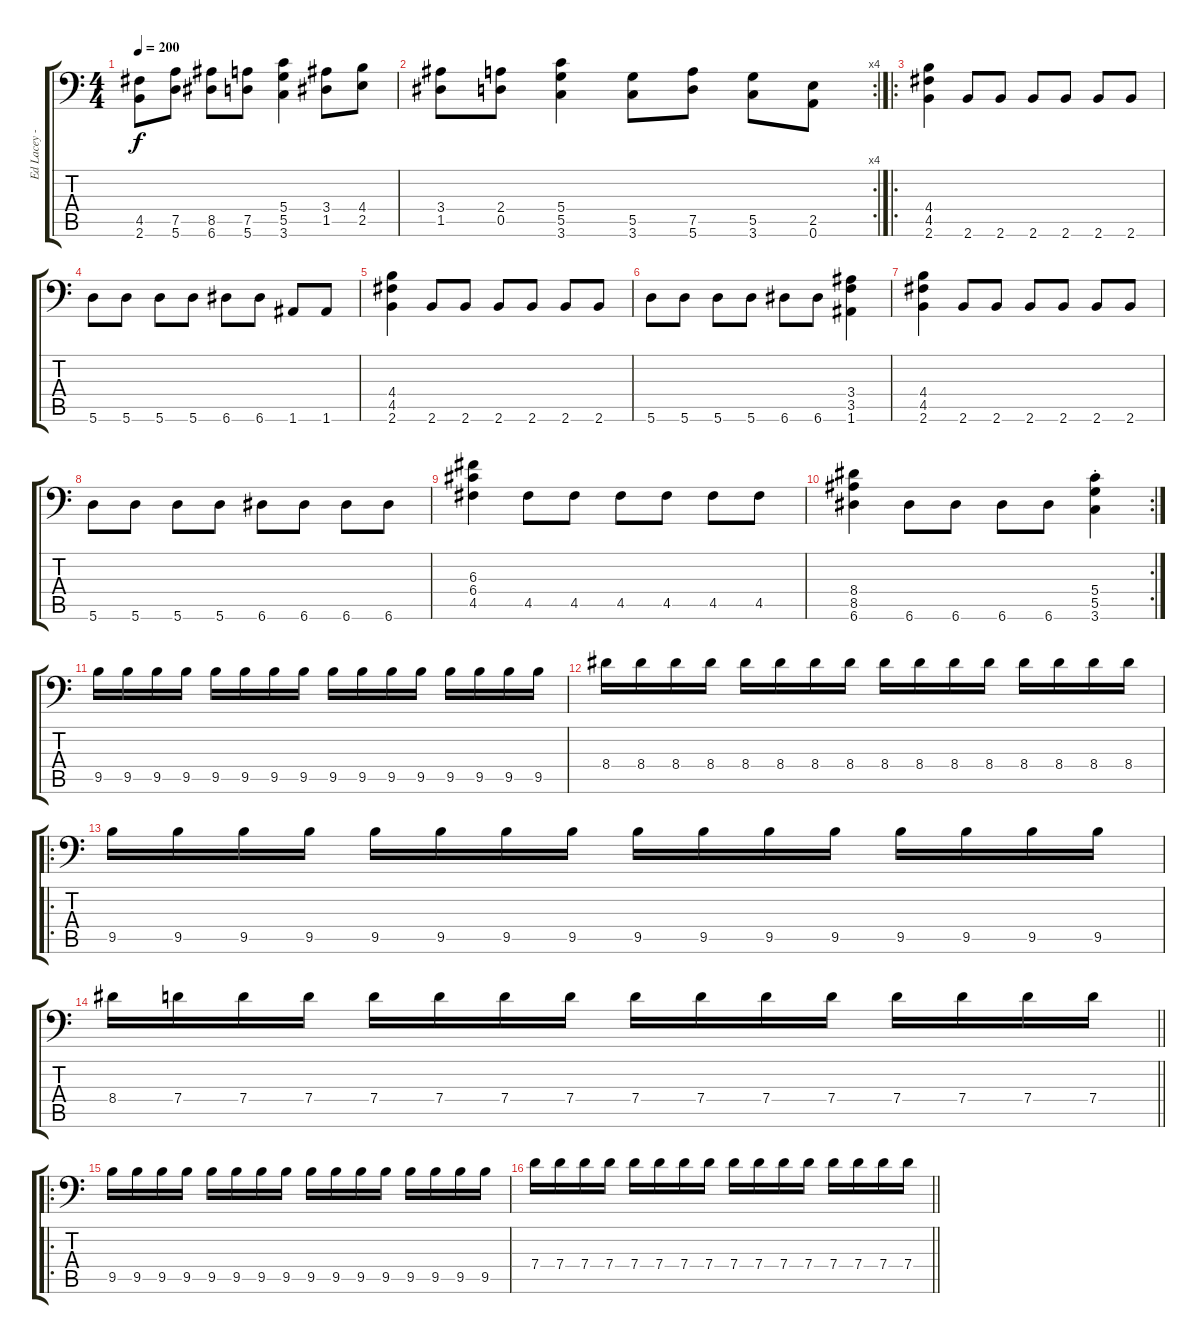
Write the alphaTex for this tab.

\track ("Ed Lacey - Guitar" "Ed Lacey -") {instrument overdrivenguitar}
\staff {score tabs}
\tuning (A3 E3 C3 G2 D2 A1) {hide}
\ts (4 4)
\tempo 200
\clef f4
\ks c
(4.5 2.6).8{dy f} (7.5 5.6).8 (8.5 6.6).8 (7.5 5.6).8 (5.4 5.5 3.6).4 (3.4 1.5).8 (4.4 2.5).8 |
\rc 4
(3.4 1.5).8 (2.4 0.5).8 (5.4 5.5 3.6).4 (5.5 3.6).8 (7.5 5.6).8 (5.5 3.6).8 (2.5 0.6).8 |
\ro
(4.4 4.5 2.6).4 2.6.8 2.6.8 2.6.8 2.6.8 2.6.8 2.6.8 |
5.6.8 5.6.8 5.6.8 5.6.8 6.6.8 6.6.8 1.6.8 1.6.8 |
(4.4 4.5 2.6).4 2.6.8 2.6.8 2.6.8 2.6.8 2.6.8 2.6.8 |
5.6.8 5.6.8 5.6.8 5.6.8 6.6.8 6.6.8 (3.4 3.5 1.6).4 |
(4.4 4.5 2.6).4 2.6.8 2.6.8 2.6.8 2.6.8 2.6.8 2.6.8 |
5.6.8 5.6.8 5.6.8 5.6.8 6.6.8 6.6.8 6.6.8 6.6.8 |
(6.3 6.4 4.5).4 4.5.8 4.5.8 4.5.8 4.5.8 4.5.8 4.5.8 |
\rc 2
(8.4 8.5 6.6).4 6.6.8 6.6.8 6.6.8 6.6.8 (5.4{st} 5.5{st} 3.6{st}).4 |
9.5.16 9.5.16 9.5.16 9.5.16 9.5.16 9.5.16 9.5.16 9.5.16 9.5.16 9.5.16 9.5.16 9.5.16 9.5.16 9.5.16 9.5.16 9.5.16 |
8.4.16 8.4.16 8.4.16 8.4.16 8.4.16 8.4.16 8.4.16 8.4.16 8.4.16 8.4.16 8.4.16 8.4.16 8.4.16 8.4.16 8.4.16 8.4.16 |
\ro
9.5.16 9.5.16 9.5.16 9.5.16 9.5.16 9.5.16 9.5.16 9.5.16 9.5.16 9.5.16 9.5.16 9.5.16 9.5.16 9.5.16 9.5.16 9.5.16 |
\barLineRight lightlight
8.4.16 7.4.16 7.4.16 7.4.16 7.4.16 7.4.16 7.4.16 7.4.16 7.4.16 7.4.16 7.4.16 7.4.16 7.4.16 7.4.16 7.4.16 7.4.16 |
\ro
9.5.16 9.5.16 9.5.16 9.5.16 9.5.16 9.5.16 9.5.16 9.5.16 9.5.16 9.5.16 9.5.16 9.5.16 9.5.16 9.5.16 9.5.16 9.5.16 |
\barLineRight lightlight
7.4.16 7.4.16 7.4.16 7.4.16 7.4.16 7.4.16 7.4.16 7.4.16 7.4.16 7.4.16 7.4.16 7.4.16 7.4.16 7.4.16 7.4.16 7.4.16
